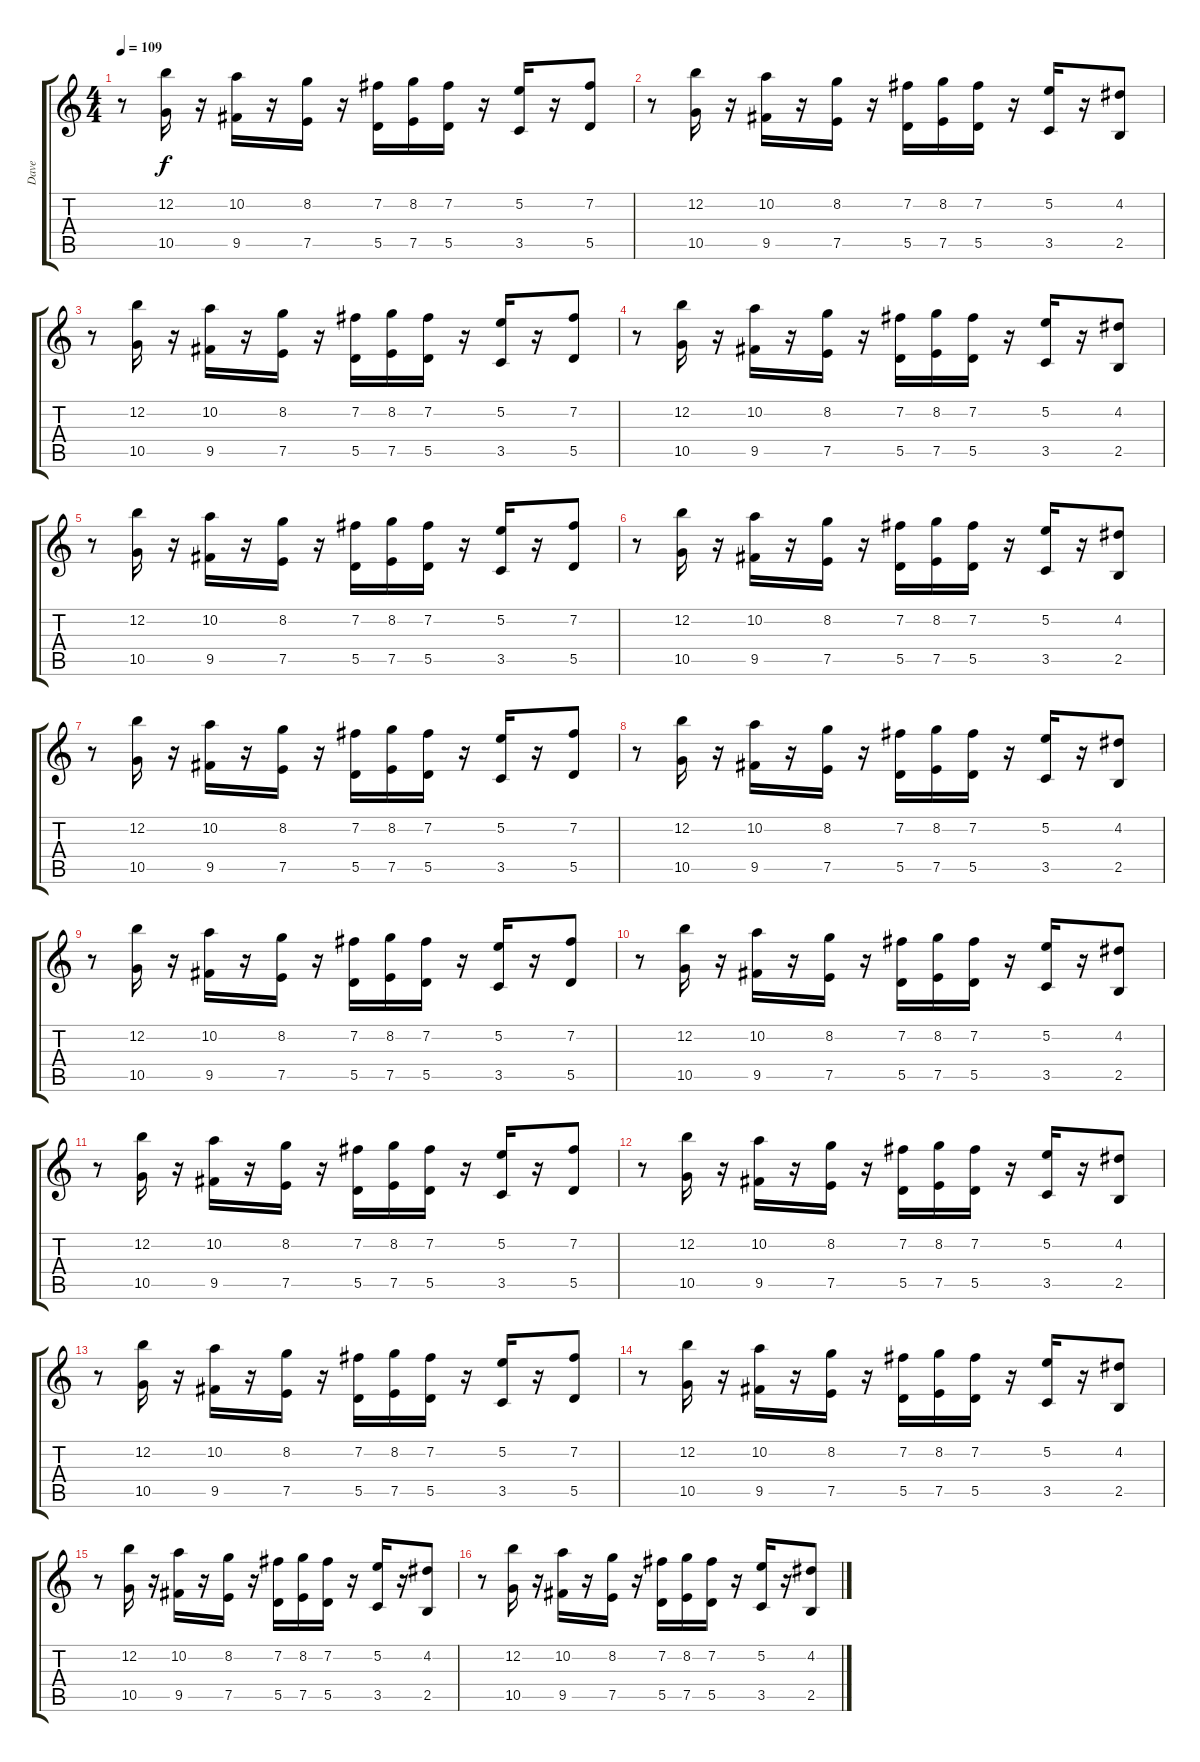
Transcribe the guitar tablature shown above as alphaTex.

\track ("Dave" "Dave") {instrument distortionguitar}
\staff {score tabs}
\tuning (E4 B3 G3 D3 A2 E2) {hide}
\ts (4 4)
\tempo 109
\tempo 70
\tempo 109
\clef g2
\ks c
r.8{dy f instrument distortionguitar} (12.2 10.5).16 r.16 (10.2 9.5).16 r.16 (8.2 7.5).16 r.16 (7.2 5.5).16 (8.2 7.5).16 (7.2 5.5).16 r.16 (5.2 3.5).16 r.16 (7.2 5.5).8 |
r.8 (12.2 10.5).16 r.16 (10.2 9.5).16 r.16 (8.2 7.5).16 r.16 (7.2 5.5).16 (8.2 7.5).16 (7.2 5.5).16 r.16 (5.2 3.5).16 r.16 (4.2 2.5).8 |
r.8 (12.2 10.5).16 r.16 (10.2 9.5).16 r.16 (8.2 7.5).16 r.16 (7.2 5.5).16 (8.2 7.5).16 (7.2 5.5).16 r.16 (5.2 3.5).16 r.16 (7.2 5.5).8 |
r.8 (12.2 10.5).16 r.16 (10.2 9.5).16 r.16 (8.2 7.5).16 r.16 (7.2 5.5).16 (8.2 7.5).16 (7.2 5.5).16 r.16 (5.2 3.5).16 r.16 (4.2 2.5).8 |
r.8 (12.2 10.5).16 r.16 (10.2 9.5).16 r.16 (8.2 7.5).16 r.16 (7.2 5.5).16 (8.2 7.5).16 (7.2 5.5).16 r.16 (5.2 3.5).16 r.16 (7.2 5.5).8 |
r.8 (12.2 10.5).16 r.16 (10.2 9.5).16 r.16 (8.2 7.5).16 r.16 (7.2 5.5).16 (8.2 7.5).16 (7.2 5.5).16 r.16 (5.2 3.5).16 r.16 (4.2 2.5).8 |
r.8 (12.2 10.5).16 r.16 (10.2 9.5).16 r.16 (8.2 7.5).16 r.16 (7.2 5.5).16 (8.2 7.5).16 (7.2 5.5).16 r.16 (5.2 3.5).16 r.16 (7.2 5.5).8 |
r.8 (12.2 10.5).16 r.16 (10.2 9.5).16 r.16 (8.2 7.5).16 r.16 (7.2 5.5).16 (8.2 7.5).16 (7.2 5.5).16 r.16 (5.2 3.5).16 r.16 (4.2 2.5).8 |
r.8 (12.2 10.5).16 r.16 (10.2 9.5).16 r.16 (8.2 7.5).16 r.16 (7.2 5.5).16 (8.2 7.5).16 (7.2 5.5).16 r.16 (5.2 3.5).16 r.16 (7.2 5.5).8 |
r.8 (12.2 10.5).16 r.16 (10.2 9.5).16 r.16 (8.2 7.5).16 r.16 (7.2 5.5).16 (8.2 7.5).16 (7.2 5.5).16 r.16 (5.2 3.5).16 r.16 (4.2 2.5).8 |
r.8 (12.2 10.5).16 r.16 (10.2 9.5).16 r.16 (8.2 7.5).16 r.16 (7.2 5.5).16 (8.2 7.5).16 (7.2 5.5).16 r.16 (5.2 3.5).16 r.16 (7.2 5.5).8 |
r.8 (12.2 10.5).16 r.16 (10.2 9.5).16 r.16 (8.2 7.5).16 r.16 (7.2 5.5).16 (8.2 7.5).16 (7.2 5.5).16 r.16 (5.2 3.5).16 r.16 (4.2 2.5).8 |
r.8 (12.2 10.5).16 r.16 (10.2 9.5).16 r.16 (8.2 7.5).16 r.16 (7.2 5.5).16 (8.2 7.5).16 (7.2 5.5).16 r.16 (5.2 3.5).16 r.16 (7.2 5.5).8 |
r.8 (12.2 10.5).16 r.16 (10.2 9.5).16 r.16 (8.2 7.5).16 r.16 (7.2 5.5).16 (8.2 7.5).16 (7.2 5.5).16 r.16 (5.2 3.5).16 r.16 (4.2 2.5).8 |
r.8 (12.2 10.5).16 r.16 (10.2 9.5).16 r.16 (8.2 7.5).16 r.16 (7.2 5.5).16 (8.2 7.5).16 (7.2 5.5).16 r.16 (5.2 3.5).16 r.16 (4.2 2.5).8 |
r.8 (12.2 10.5).16 r.16 (10.2 9.5).16 r.16 (8.2 7.5).16 r.16 (7.2 5.5).16 (8.2 7.5).16 (7.2 5.5).16 r.16 (5.2 3.5).16 r.16 (4.2 2.5).8
